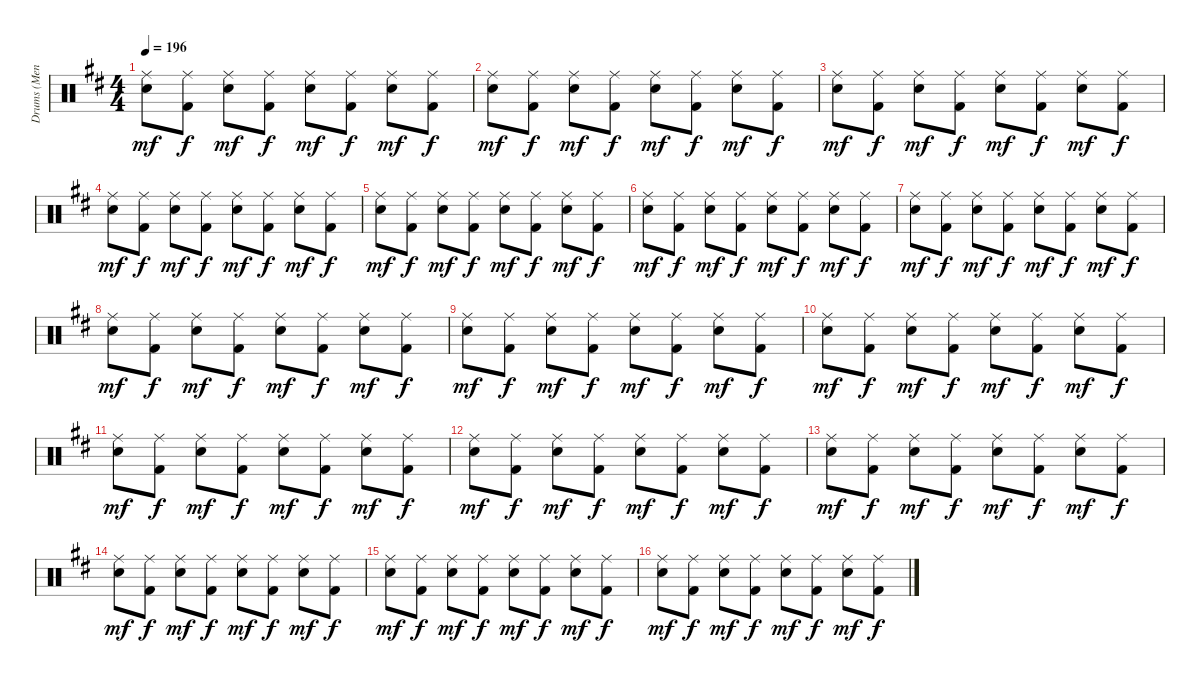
\track ("Drums (Menza)" "Drums (Men") {instrument percussion}
\staff {score}
\articulation defaults
\ts (4 4)
\tempo 196
\clef neutral
\ks d
("Ride (middle)" "Snare (hit) 2").8{dy mf} ("Ride (middle)" "Kick (hit) 2").8{dy f} ("Ride (middle)" "Snare (hit) 2").8{dy mf} ("Ride (middle)" "Kick (hit) 2").8{dy f} ("Ride (middle)" "Snare (hit) 2").8{dy mf} ("Ride (middle)" "Kick (hit) 2").8{dy f} ("Ride (middle)" "Snare (hit) 2").8{dy mf} ("Ride (middle)" "Kick (hit) 2").8{dy f} |
("Ride (middle)" "Snare (hit) 2").8{dy mf} ("Ride (middle)" "Kick (hit) 2").8{dy f} ("Ride (middle)" "Snare (hit) 2").8{dy mf} ("Ride (middle)" "Kick (hit) 2").8{dy f} ("Ride (middle)" "Snare (hit) 2").8{dy mf} ("Ride (middle)" "Kick (hit) 2").8{dy f} ("Ride (middle)" "Snare (hit) 2").8{dy mf} ("Ride (middle)" "Kick (hit) 2").8{dy f} |
("Ride (middle)" "Snare (hit) 2").8{dy mf} ("Ride (middle)" "Kick (hit) 2").8{dy f} ("Ride (middle)" "Snare (hit) 2").8{dy mf} ("Ride (middle)" "Kick (hit) 2").8{dy f} ("Ride (middle)" "Snare (hit) 2").8{dy mf} ("Ride (middle)" "Kick (hit) 2").8{dy f} ("Ride (middle)" "Snare (hit) 2").8{dy mf} ("Ride (middle)" "Kick (hit) 2").8{dy f} |
("Ride (middle)" "Snare (hit) 2").8{dy mf} ("Ride (middle)" "Kick (hit) 2").8{dy f} ("Ride (middle)" "Snare (hit) 2").8{dy mf} ("Ride (middle)" "Kick (hit) 2").8{dy f} ("Ride (middle)" "Snare (hit) 2").8{dy mf} ("Ride (middle)" "Kick (hit) 2").8{dy f} ("Ride (middle)" "Snare (hit) 2").8{dy mf} ("Ride (middle)" "Kick (hit) 2").8{dy f} |
("Ride (middle)" "Snare (hit) 2").8{dy mf} ("Ride (middle)" "Kick (hit) 2").8{dy f} ("Ride (middle)" "Snare (hit) 2").8{dy mf} ("Ride (middle)" "Kick (hit) 2").8{dy f} ("Ride (middle)" "Snare (hit) 2").8{dy mf} ("Ride (middle)" "Kick (hit) 2").8{dy f} ("Ride (middle)" "Snare (hit) 2").8{dy mf} ("Ride (middle)" "Kick (hit) 2").8{dy f} |
("Ride (middle)" "Snare (hit) 2").8{dy mf} ("Ride (middle)" "Kick (hit) 2").8{dy f} ("Ride (middle)" "Snare (hit) 2").8{dy mf} ("Ride (middle)" "Kick (hit) 2").8{dy f} ("Ride (middle)" "Snare (hit) 2").8{dy mf} ("Ride (middle)" "Kick (hit) 2").8{dy f} ("Ride (middle)" "Snare (hit) 2").8{dy mf} ("Ride (middle)" "Kick (hit) 2").8{dy f} |
("Ride (middle)" "Snare (hit) 2").8{dy mf} ("Ride (middle)" "Kick (hit) 2").8{dy f} ("Ride (middle)" "Snare (hit) 2").8{dy mf} ("Ride (middle)" "Kick (hit) 2").8{dy f} ("Ride (middle)" "Snare (hit) 2").8{dy mf} ("Ride (middle)" "Kick (hit) 2").8{dy f} ("Ride (middle)" "Snare (hit) 2").8{dy mf} ("Ride (middle)" "Kick (hit) 2").8{dy f} |
("Ride (middle)" "Snare (hit) 2").8{dy mf} ("Ride (middle)" "Kick (hit) 2").8{dy f} ("Ride (middle)" "Snare (hit) 2").8{dy mf} ("Ride (middle)" "Kick (hit) 2").8{dy f} ("Ride (middle)" "Snare (hit) 2").8{dy mf} ("Ride (middle)" "Kick (hit) 2").8{dy f} ("Ride (middle)" "Snare (hit) 2").8{dy mf} ("Ride (middle)" "Kick (hit) 2").8{dy f} |
("Ride (middle)" "Snare (hit) 2").8{dy mf} ("Ride (middle)" "Kick (hit) 2").8{dy f} ("Ride (middle)" "Snare (hit) 2").8{dy mf} ("Ride (middle)" "Kick (hit) 2").8{dy f} ("Ride (middle)" "Snare (hit) 2").8{dy mf} ("Ride (middle)" "Kick (hit) 2").8{dy f} ("Ride (middle)" "Snare (hit) 2").8{dy mf} ("Ride (middle)" "Kick (hit) 2").8{dy f} |
("Ride (middle)" "Snare (hit) 2").8{dy mf} ("Ride (middle)" "Kick (hit) 2").8{dy f} ("Ride (middle)" "Snare (hit) 2").8{dy mf} ("Ride (middle)" "Kick (hit) 2").8{dy f} ("Ride (middle)" "Snare (hit) 2").8{dy mf} ("Ride (middle)" "Kick (hit) 2").8{dy f} ("Ride (middle)" "Snare (hit) 2").8{dy mf} ("Ride (middle)" "Kick (hit) 2").8{dy f} |
("Ride (middle)" "Snare (hit) 2").8{dy mf} ("Ride (middle)" "Kick (hit) 2").8{dy f} ("Ride (middle)" "Snare (hit) 2").8{dy mf} ("Ride (middle)" "Kick (hit) 2").8{dy f} ("Ride (middle)" "Snare (hit) 2").8{dy mf} ("Ride (middle)" "Kick (hit) 2").8{dy f} ("Ride (middle)" "Snare (hit) 2").8{dy mf} ("Ride (middle)" "Kick (hit) 2").8{dy f} |
("Ride (middle)" "Snare (hit) 2").8{dy mf} ("Ride (middle)" "Kick (hit) 2").8{dy f} ("Ride (middle)" "Snare (hit) 2").8{dy mf} ("Ride (middle)" "Kick (hit) 2").8{dy f} ("Ride (middle)" "Snare (hit) 2").8{dy mf} ("Ride (middle)" "Kick (hit) 2").8{dy f} ("Ride (middle)" "Snare (hit) 2").8{dy mf} ("Ride (middle)" "Kick (hit) 2").8{dy f} |
("Ride (middle)" "Snare (hit) 2").8{dy mf} ("Ride (middle)" "Kick (hit) 2").8{dy f} ("Ride (middle)" "Snare (hit) 2").8{dy mf} ("Ride (middle)" "Kick (hit) 2").8{dy f} ("Ride (middle)" "Snare (hit) 2").8{dy mf} ("Ride (middle)" "Kick (hit) 2").8{dy f} ("Ride (middle)" "Snare (hit) 2").8{dy mf} ("Ride (middle)" "Kick (hit) 2").8{dy f} |
("Ride (middle)" "Snare (hit) 2").8{dy mf} ("Ride (middle)" "Kick (hit) 2").8{dy f} ("Ride (middle)" "Snare (hit) 2").8{dy mf} ("Ride (middle)" "Kick (hit) 2").8{dy f} ("Ride (middle)" "Snare (hit) 2").8{dy mf} ("Ride (middle)" "Kick (hit) 2").8{dy f} ("Ride (middle)" "Snare (hit) 2").8{dy mf} ("Ride (middle)" "Kick (hit) 2").8{dy f} |
("Ride (middle)" "Snare (hit) 2").8{dy mf} ("Ride (middle)" "Kick (hit) 2").8{dy f} ("Ride (middle)" "Snare (hit) 2").8{dy mf} ("Ride (middle)" "Kick (hit) 2").8{dy f} ("Ride (middle)" "Snare (hit) 2").8{dy mf} ("Ride (middle)" "Kick (hit) 2").8{dy f} ("Ride (middle)" "Snare (hit) 2").8{dy mf} ("Ride (middle)" "Kick (hit) 2").8{dy f} |
("Ride (middle)" "Snare (hit) 2").8{dy mf} ("Ride (middle)" "Kick (hit) 2").8{dy f} ("Ride (middle)" "Snare (hit) 2").8{dy mf} ("Ride (middle)" "Kick (hit) 2").8{dy f} ("Ride (middle)" "Snare (hit) 2").8{dy mf} ("Ride (middle)" "Kick (hit) 2").8{dy f} ("Ride (middle)" "Snare (hit) 2").8{dy mf} ("Ride (middle)" "Kick (hit) 2").8{dy f}
